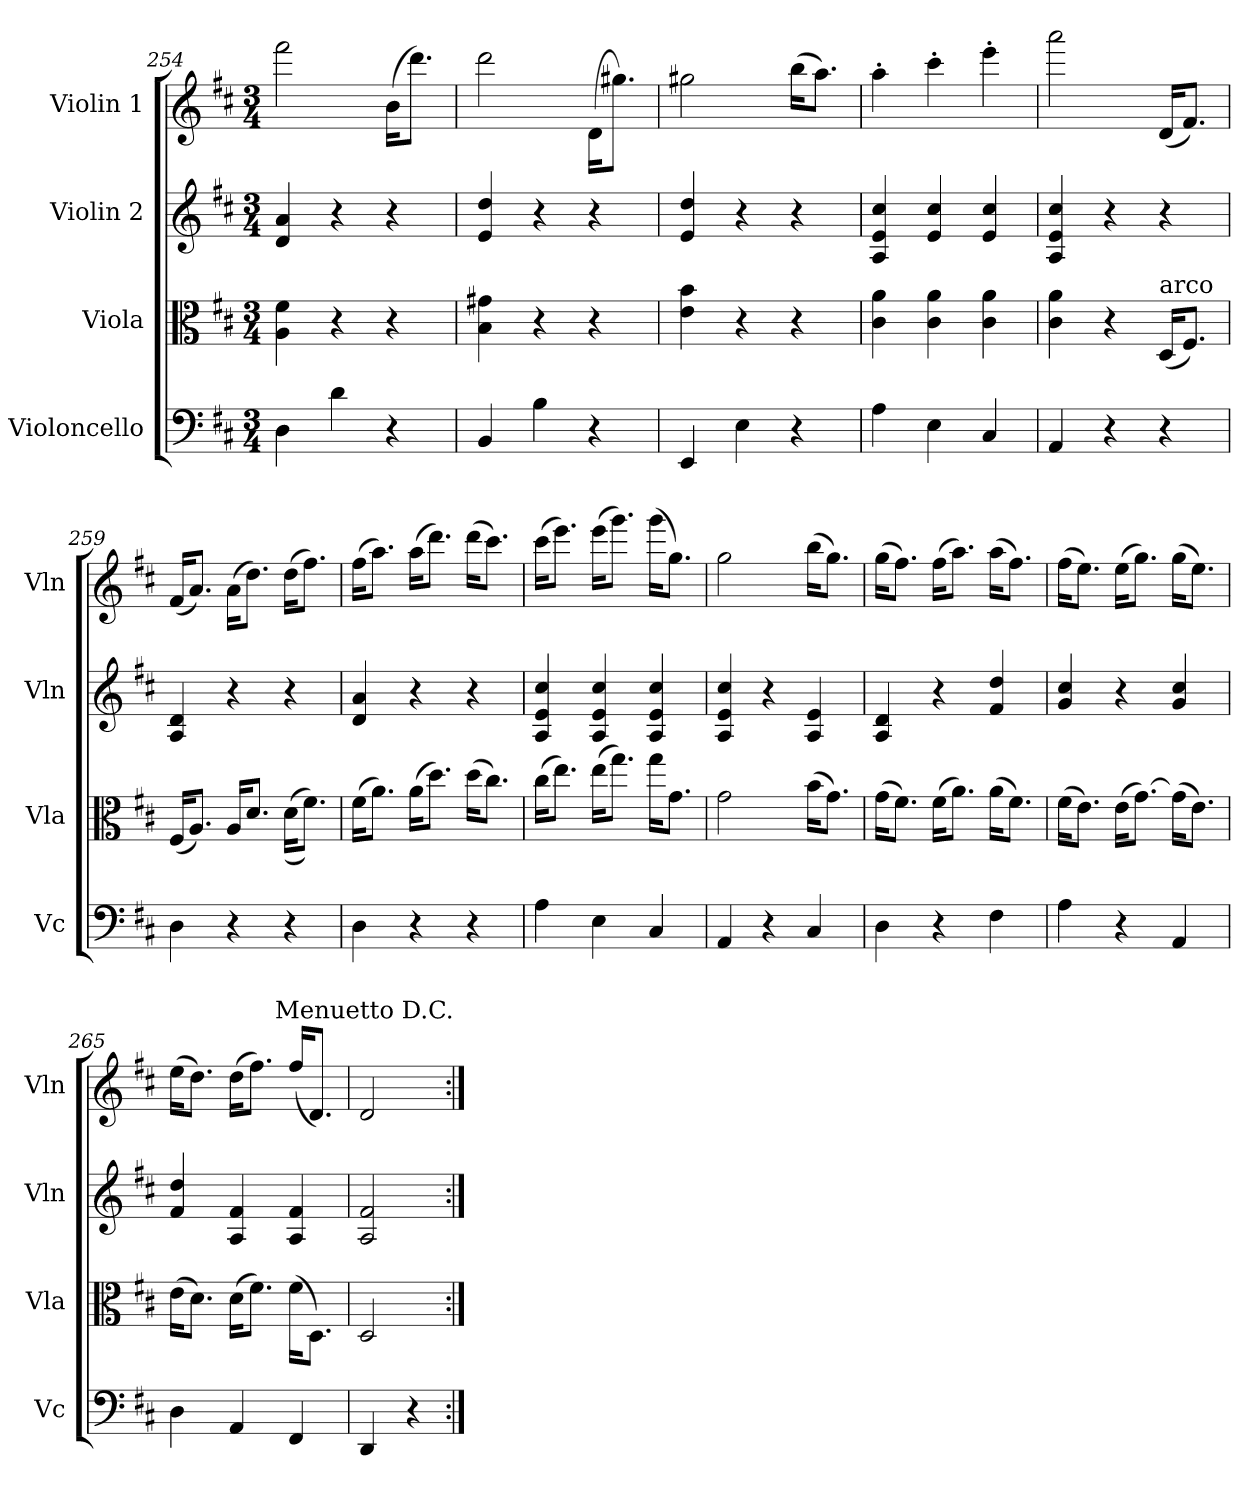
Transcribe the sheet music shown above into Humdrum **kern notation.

**kern	**kern	**kern	**kern
*part4	*part3	*part2	*part1
*staff4	*staff3	*staff2	*staff1
*I"Violoncello	*I"Viola	*I"Violin 2	*I"Violin 1
*I'Vc	*I'Vla	*I'Vln	*I'Vln
*clefF4	*clefC3	*clefG2	*clefG2
*k[f#c#]	*k[f#c#]	*k[f#c#]	*k[f#c#]
*M3/4	*M3/4	*M3/4	*M3/4
=254	=254	=254	=254
4D\	4A\ 4f#\	4d/ 4a/	2fff#\
4d\	4r	4r	.
4r	4r	4r	(>16b\KL
.	.	.	8.ddd\J)
=255	=255	=255	=255
4BB/	4B\ 4g#X\	4e/ 4dd/	2ddd\
4B\	4r	4r	.
4r	4r	4r	(>16d\KL
.	.	.	8.gg#X\J)
=256	=256	=256	=256
4EE/	4e\ 4b\	4e/ 4dd/	2gg#X\
4E\	4r	4r	.
4r	4r	4r	(>16bb\KL
.	.	.	8.aa\J)
=257	=257	=257	=257
4A\	4c#\ 4a\	4A/ 4e/ 4cc#/	4aa'\
4E\	4c#\ 4a\	4e/ 4cc#/	4ccc#'\
4C#/	4c#\ 4a\	4e/ 4cc#/	4eee'\
!!LO:LB:g=z
=258	=258	=258	=258
4AA/	4c#\ 4a\	4A/ 4e/ 4cc#/	2aaa\
4r	4r	4r	.
!	!LO:TX:a:t=arco	!	!
4r	(<16D/KL	4r	(<16d/KL
.	8.F#/J)	.	8.f#/J)
=259	=259	=259	=259
4D\	(<16F#/KL	4A/ 4d/	(<16f#/KL
.	8.A/J)	.	8.a/J)
4r	16A/KL	4r	(>16a\KL
.	8.d/J	.	8.dd\J)
4r	(>(>16d\KL	4r	(>16dd\KL
.	8.f#\J))	.	8.ff#\J)
=260	=260	=260	=260
4D\	(>16f#\KL	4d/ 4a/	(>16ff#\KL
.	8.a\J)	.	8.aa\J)
4r	(>16a\KL	4r	(>16aa\KL
.	8.dd\J)	.	8.ddd\J)
4r	(>16dd\KL	4r	(>16ddd\KL
.	8.cc#\J)	.	8.ccc#\J)
=261	=261	=261	=261
4A\	(>16cc#\KL	4A/ 4e/ 4cc#/	(>16ccc#\KL
.	8.ee\J)	.	8.eee\J)
4E\	(>16ee\KL	4A/ 4e/ 4cc#/	(>16eee\KL
.	8.gg\J)	.	8.ggg\J)
4C#/	16gg\KL	4A/ 4e/ 4cc#/	(>16ggg\KL
.	8.g\J	.	8.gg\J)
=262	=262	=262	=262
4AA/	2g\	4A/ 4e/ 4cc#/	2gg\
4r	.	4r	.
4C#/	(>16b\KL	4A/ 4e/	(>16bb\KL
.	8.g\J)	.	8.gg\J)
=263	=263	=263	=263
4D\	(>16g\KL	4A/ 4d/	(>16gg\KL
.	8.f#\J)	.	8.ff#\J)
4r	(>16f#\KL	4r	(>16ff#\KL
.	8.a\J)	.	8.aa\J)
4F#\	(>16a\KL	4f#/ 4dd/	(>16aa\KL
.	8.f#\J)	.	8.ff#\J)
=264	=264	=264	=264
4A\	(>16f#\KL	4g/ 4cc#/	(>16ff#\KL
.	8.e\J)	.	8.ee\J)
4r	(>16e\KL	4r	(>16ee\KL
.	[8.g\J)	.	8.gg\J)
4AA/	(>16g\KL]	4g/ 4cc#/	(>16gg\KL
.	8.e\J)	.	8.ee\J)
=265	=265	=265	=265
4D\	(>16e\KL	4f#/ 4dd/	(>16ee\KL
.	8.d\J)	.	8.dd\J)
4AA/	(>16d\KL	4A/ 4f#/	(>16dd\KL
.	8.f#\J)	.	8.ff#\J)
4FF#/	(>16f#\KL	4A/ 4f#/	(<16ff#/KL
.	8.D\J)	.	8.d/J)
=266	=266	=266	=266
4DD/	2D/	2A/ 2f#/	2d/
4r	.	.	.
!	!	!	!LO:TX:a:t=Menuetto D.C.
=:|!	=:|!	=:|!	=:|!
*-	*-	*-	*-
